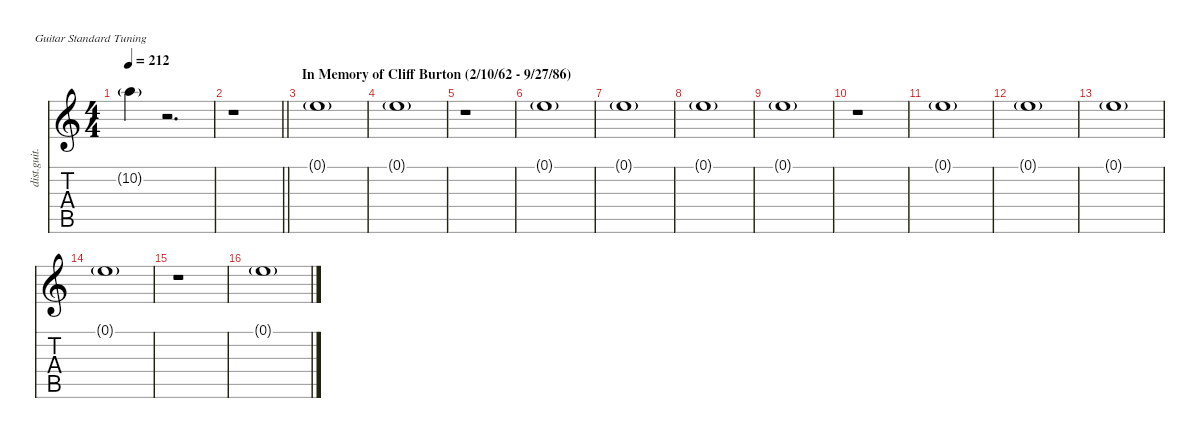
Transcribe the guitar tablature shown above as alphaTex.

\defaultSystemsLayout 4
\hideDynamics
\bracketExtendMode nobrackets
\track ("Solo" "dist.guit.") {instrument distortionguitar}
\staff {score tabs}
\tuning (E4 B3 G3 D3 A2 E2)
\ts (4 4)
\tempo 212
\clef g2
\ks c
10.2{g}.4{dy mf beam Down} r.2{d beam Down} |
\barLineRight lightlight
r.1{beam Down} |
\section ("" "In Memory of Cliff Burton (2/10/62 - 9/27/86)")
0.1{g}.1{dy pp beam Down} |
0.1{g}.1{beam Down} |
r.1{beam Down} |
0.1{g}.1{beam Down} |
0.1{g}.1{beam Down} |
0.1{g}.1{beam Down} |
0.1{g}.1{beam Down} |
r.1{beam Down} |
0.1{g}.1{beam Down} |
0.1{g}.1{beam Down} |
0.1{g}.1{beam Down} |
0.1{g}.1{beam Down} |
r.1{beam Down} |
0.1{g}.1{beam Down}
